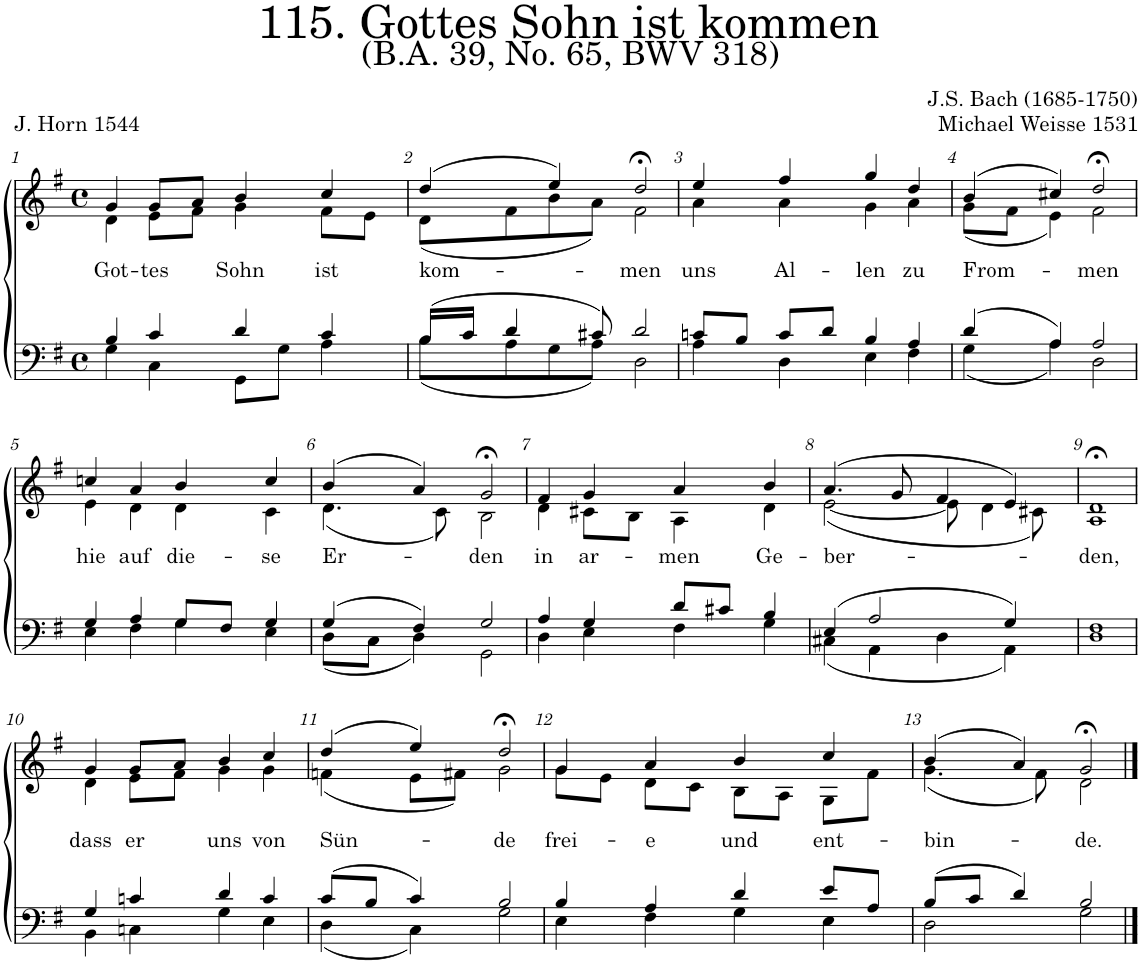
**kern	**kern	**text
*part2	*part1	*part1
*staff2	*staff1	*staff1
*I"Tenor/Bass	*I"Soprano/Alto	*
*clefF4	*clefG2	*
*k[f#]	*k[f#]	*
*M4/4	*M4/4	*
*met(c)	*met(c)	*
=1	=1	=1
*^	*	*
!	!	!	!LO:LY:b
*	*	*^	*
4B/	4G\	4g/	4d\	Got-
!	!	!	!	!LO:LY:b
4c/	4C\	8g/L	8e\L	-tes
.	.	8a/J	8f#\J	.
!	!	!	!	!LO:LY:b
4d/	8GG\L	4b/	4g\	Sohn
.	8G\J	.	.	.
!	!	!	!	!LO:LY:b
4c/	4A\	4cc/	8f#\L	ist
.	.	.	8e\J	.
=2	=2	=2	=2	=2
!	!	!	!	!LO:LY:b
(16B/LL	(8B\L	(4dd/	(8d\L	kom-
16c/JJ	.	.	.	.
4d/	8A\	.	8f#\	.
.	8G\	4ee/)	8b\	.
8c#X/)	8A\J)	.	8a\J)	.
!	!	!	!	!LO:LY:b
2d/	2D\	2dd;<,/	2f#\	-men
=3	=3	=3	=3	=3
!	!	!	!	!LO:LY:b
8cn/L	4A\	4ee/	4a\	uns
8B/J	.	.	.	.
!	!	!	!	!LO:LY:b
8c/L	4D\	4ff#/	4a\	Al-
8d/J	.	.	.	.
!	!	!	!	!LO:LY:b
4B/	4E\	4gg/	4g\	-len
!	!	!	!	!LO:LY:b
4A/	4F#\	4dd/	4a\	zu
=4	=4	=4	=4	=4
!	!	!	!	!LO:LY:b
(4d/	(4G\	(4b/	(8g\L	From-
.	.	.	8f#\J	.
4A/)	4A\)	4cc#X/)	4e\)	.
!	!	!	!	!LO:LY:b
2A/	2D\	2dd;<,/	2f#\	-men
!!LO:LB:g=z	!!
=5	=5	=5	=5	=5
!	!	!	!	!LO:LY:b
4G/	4E\	4ccn/	4e\	hie
!	!	!	!	!LO:LY:b
4A/	4F#\	4a/	4d\	auf
!	!	!	!	!LO:LY:b
8G/L	4G\	4b/	4d\	die-
8F#/J	.	.	.	.
!	!	!	!	!LO:LY:b
4G/	4E\	4cc/	4c\	-se
=6	=6	=6	=6	=6
!	!	!	!	!LO:LY:b
(4G/	(8D\L	(4b/	(4.d\	Er-
.	8C\J	.	.	.
4F#/)	4D\)	4a/)	.	.
.	.	.	8c\)	.
!	!	!	!	!LO:LY:b
2G/	2GG\	2g;<,/	2B\	-den
=7	=7	=7	=7	=7
!	!	!	!	!LO:LY:b
4A/	4D\	4f#/	4d\	in
!	!	!	!	!LO:LY:b
4G/	4E\	4g/	8c#X\L	ar-
.	.	.	8B\J	.
!	!	!	!	!LO:LY:b
8d/L	4F#\	4a/	4A\	-men
8c#X/J	.	.	.	.
!	!	!	!	!LO:LY:b
4B/	4G\	4b/	4d\	Ge-
=8	=8	=8	=8	=8
!	!	!	!	!LO:LY:b
(4E/	(4C#X\	(4.a/	([2e\	-ber-
2A/	4AA\	.	.	.
.	.	8g/	.	.
.	4D\	4f#/	8e\]	.
.	.	.	4d\	.
4G/)	4AA\)	4e/)	.	.
.	.	.	8c#X\)	.
=9	=9	=9	=9	=9
!	!	!	!	!LO:LY:b
1F#	1D	1d;<,	1A	-den,
!!LO:LB:g=z	!!
=10	=10	=10	=10	=10
!	!	!	!	!LO:LY:b
4G/	4BB\	4g/	4d\	dass
!	!	!	!	!LO:LY:b
4cn/	4Cn\	8g/L	8e\L	er
.	.	8a/J	8f#\J	.
!	!	!	!	!LO:LY:b
4d/	4G\	4b/	4g\	uns
!	!	!	!	!LO:LY:b
4c/	4E\	4cc/	4g\	von
=11	=11	=11	=11	=11
!	!	!	!	!LO:LY:b
(8c;</L	(4D\	(4dd/	(4fn\	Sün-
8B/J	.	.	.	.
4c/)	4C\)	4ee/)	8e\L	.
.	.	.	8f#X\J)	.
!	!	!	!	!LO:LY:b
2B/	2G\	2dd;<,/	2g\	-de
=12	=12	=12	=12	=12
!	!	!	!	!LO:LY:b
4B/	4E\	4g/	8g\L	frei-
.	.	.	8e\J	.
!	!	!	!	!LO:LY:b
4A/	4F#\	4a/	8d\L	-e
.	.	.	8c\J	.
!	!	!	!	!LO:LY:b
4d/	4G\	4b/	8B\L	und
.	.	.	8A\J	.
!	!	!	!	!LO:LY:b
8e/L	4E\	4cc/	8G\L	ent-
8A/J	.	.	8f#\J	.
=13	=13	=13	=13	=13
!	!	!	!	!LO:LY:b
(8B/L	2D\	(4b/	(4.g\	-bin-
8c/J	.	.	.	.
4d/)	.	4a/)	.	.
.	.	.	8f#\)	.
!	!	!	!	!LO:LY:b
2B/	2G\	2g;</	2d\	-de.
*v	*v	*	*	*
*	*v	*v	*
==	==	==
*-	*-	*-
